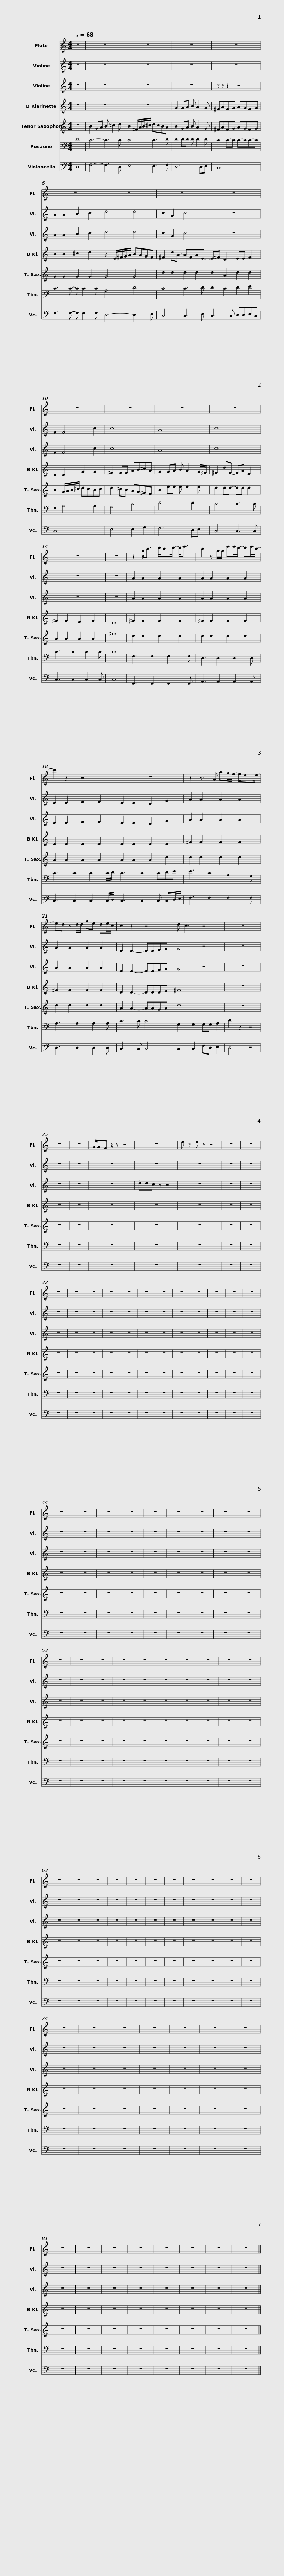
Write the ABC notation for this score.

X:1
%%score 1 2 3 4 5 6 7
L:1/8
Q:1/4=68
M:4/4
I:linebreak $
K:C
V:1 treble
V:2 treble
V:3 treble
V:4 treble transpose=-2
V:5 treble transpose=-14
V:6 bass
V:7 bass
V:1
 z8 | z8 | z8 | z8 |$ z8 | %5
 z8 | z8 | z8 |$ z8 | z8 | %10
 z8 | z8 |$ z8 | z8 | z8 | %15
 z2 a<c' d'/c'd'/- d'<e' |$ c'2 z a/a/ e'e'/d'/- d'e'/c'/- | c'2 z2 z4 | z8 | z2 z3/2 A/ ag/f/- f/ee/- |$ %20
 ed z d/d/ ge de/c/ | c2 z2 z4 | d c3 z4 | z8 | z8 | %25
 z8 | G/GF z/ z z4 |$ z8 | e z e z z4 | z8 | %30
 z8 | z8 | z8 | z8 | z8 | %35
 z8 | z8 | z8 | z8 | z8 | %40
 z8 | z8 |$ z8 | z8 | z8 | %45
 z8 | z8 | z8 | z8 | z8 | %50
 z8 | z8 | z8 | z8 | z8 | %55
 z8 | z8 | z8 | z8 |$ z8 | %60
 z8 | z8 | z8 | z8 | z8 | %65
 z8 | z8 | z8 | z8 | z8 | %70
 z8 | z8 | z8 | z8 | z8 | %75
 z8 |$ z8 | z8 | z8 | z8 | %80
 z8 | z8 | z8 | z8 | z8 | %85
 z8 | z8 | z8 |] %88
V:2
 z8 | z8 | z8 | z8 |$ z8 | %5
 A2 A2 B2 c2 | d4 d4 | c2 G2 c4 |$ z8 | F2 F4 c2 | %10
 c8 | A8 |$ c8 | z8 | z8 | %15
 A2 A2 A2 A2 |$ A2 A2 A2 A2 | E2 E2 F2 F2 | E2 E2 D2 G2 | A2 A2 A2 A2 |$ %20
 A2 A2 A2 A2 | E2 E2- EEFG | G4 z4 | z8 | z8 | %25
 z8 | z8 |$ z8 | z8 | z8 | %30
 z8 | z8 | z8 | z8 | z8 | %35
 z8 | z8 | z8 | z8 | z8 | %40
 z8 | z8 |$ z8 | z8 | z8 | %45
 z8 | z8 | z8 | z8 | z8 | %50
 z8 | z8 | z8 | z8 | z8 | %55
 z8 | z8 | z8 | z8 |$ z8 | %60
 z8 | z8 | z8 | z8 | z8 | %65
 z8 | z8 | z8 | z8 | z8 | %70
 z8 | z8 | z8 | z8 | z8 | %75
 z8 |$ z8 | z8 | z8 | z8 | %80
 z8 | z8 | z8 | z8 | z8 | %85
 z8 | z8 | z8 |] %88
V:3
 z8 | z8 | z8 | z8 |$ z z z2 z4 | %5
 A2 A2 B2 c2 | d4 d4 | c2 G2 c4 |$ z8 | F2 F4 c2 | %10
 c8 | A8 |$ c8 | z8 | z8 | %15
 A2 A2 A2 A2 |$ A2 A2 A2 A2 | E2 E2 F2 F2 | E2 E2 D2 G2 | A2 A2 A2 A2 |$ %20
 A2 A2 A2 A2 | E2 E2- EEFG | G4 z4 | z8 | z8 | %25
 z8 | z8 |$ .ddc z z4 | z8 | z8 | %30
 z8 | z8 | z8 | z8 | z8 | %35
 z8 | z8 | z8 | z8 | z8 | %40
 z8 | z8 |$ z8 | z8 | z8 | %45
 z8 | z8 | z8 | z8 | z8 | %50
 z8 | z8 | z8 | z8 | z8 | %55
 z8 | z8 | z8 | z8 |$ z8 | %60
 z8 | z8 | z8 | z8 | z8 | %65
 z8 | z8 | z8 | z8 | z8 | %70
 z8 | z8 | z8 | z8 | z8 | %75
 z8 |$ z8 | z8 | z8 | z8 | %80
 z8 | z8 | z8 | z8 | z8 | %85
 z8 | z8 | z8 |] %88
V:4
 z8 | z8 | z8 | G2 GA B A2 G |$ ^FAFG AGFG | %5
 B2 B2 ^c2 d2 | z2 E/^F/G/A/ BAGF | ^F2 dA- AFAE- |$ E^F D2 EE F2 | D2 D2 G2 G2 | %10
 ^F2 FF AB^cA | G2 GA B A2 G/^F/ |$ ^F2 dF- FA E2 | ^F2 F2 E2 F2 | D8 | %15
 ^F2 F2 F2 F2 |$ ^F2 F2 F2 F2 | D2 D2 D2 D2 | D2 D2 D2 D2 | ^F2 F2 F2 F2 |$ %20
 ^F2 F2 F2 F2 | D2 D2- DDDE | ^F8 | z8 | z8 | %25
 z8 | z8 |$ z8 | z8 | z8 | %30
 z8 | z8 | z8 | z8 | z8 | %35
 z8 | z8 | z8 | z8 | z8 | %40
 z8 | z8 |$ z8 | z8 | z8 | %45
 z8 | z8 | z8 | z8 | z8 | %50
 z8 | z8 | z8 | z8 | z8 | %55
 z8 | z8 | z8 | z8 |$ z8 | %60
 z8 | z8 | z8 | z8 | z8 | %65
 z8 | z8 | z8 | z8 | z8 | %70
 z8 | z8 | z8 | z8 | z8 | %75
 z8 |$ z8 | z8 | z8 | z8 | %80
 z8 | z8 | z8 | z8 | z8 | %85
 z8 | z8 | z8 |] %88
V:5
 z8 | B2 GA B ^c2 d | B2 ^F/A/B/^c/ dcBA | B2 GA B A2 G |$ ^FAFG AGFG | %5
 G2 G2 G2 G2 | G4 G4 | d2 d2 d2 d2 |$ d2 A2 d2 d2 | B2 G/A/B/^c/ dcBc | %10
 d2 ^cB AG^FE | B2 ee e e2 e |$ d2 dd- dd d2 | A2 A2 A2 A2 | ^f8 | %15
 d2 d2 d2 d2 |$ d2 d2 d2 d2 | A2 A2 A2 A2 | A2 A2 A2 d2 | d2 d2 d2 d2 |$ %20
 d2 d2 d2 d2 | A2 A2- AAGA | d8 | z8 | z8 | %25
 z8 | z8 |$ z8 | z8 | z8 | %30
 z8 | z8 | z8 | z8 | z8 | %35
 z8 | z8 | z8 | z8 | z8 | %40
 z8 | z8 |$ z8 | z8 | z8 | %45
 z8 | z8 | z8 | z8 | z8 | %50
 z8 | z8 | z8 | z8 | z8 | %55
 z8 | z8 | z8 | z8 |$ z8 | %60
 z8 | z8 | z8 | z8 | z8 | %65
 z8 | z8 | z8 | z8 | z8 | %70
 z8 | z8 | z8 | z8 | z8 | %75
 z8 |$ z8 | z8 | z8 | z8 | %80
 z8 | z8 | z8 | z8 | z8 | %85
 z8 | z8 | z8 |] %88
V:6
 D8 | C4- C3 C | C4 C3 D | D2 DD D D2 D |$ C2 C-C C-CC-C | %5
 C3 C- C C2 C | A,4 D4 | C4 C3 D |$ D2 C2 D2 E2 | F,2 A,4 A,2 | %10
 G,4 C4 | D6 D2 |$ C4 C3 C | C3 C2 C2 C | C8 | %15
 F,3 F,2 F,2 F, |$ D,3 D,2 D,2 D, | C3 C2 C2 C/D/ | C3 C2 CDE | E3 C2 A,2 G, |$ %20
 A,3 A,2 A,2 A, | C3 C C4 | G,2 G,2 G,G, A,2 | D2 z2 z4 | z8 | %25
 z8 | z8 |$ z8 | z8 | z8 | %30
 z8 | z8 | z8 | z8 | z8 | %35
 z8 | z8 | z8 | z8 | z8 | %40
 z8 | z8 |$ z8 | z8 | z8 | %45
 z8 | z8 | z8 | z8 | z8 | %50
 z8 | z8 | z8 | z8 | z8 | %55
 z8 | z8 | z8 | z8 |$ z8 | %60
 z8 | z8 | z8 | z8 | z8 | %65
 z8 | z8 | z8 | z8 | z8 | %70
 z8 | z8 | z8 | z8 | z8 | %75
 z8 |$ z8 | z8 | z8 | z8 | %80
 z8 | z8 | z8 | z8 | z8 | %85
 z8 | z8 | z8 |] %88
V:7
 D,8 | F,4- F,3 D, | E,4 E,3 F, | D,6 D,E, |$ C,8 | %5
 F,3 F,- F, F,2 F, | D,4- D,3 E, | C,4 C,3 E, |$ C,3 C, D,D,E,C, | C,8 | %10
 E,4 E,2 G,2 | F,6 D,E, |$ C,4 C,3 C, | C,3 C,2 C,2 C, | C,8 | %15
 F,,3 F,,2 F,,2 F,, |$ A,,3 A,,2 A,,2 A,, | C,3 C,2 C,2 C,/D,/ | C,3 C,2 C, C,D,/E,/ | F,3 F,2 F,2 F, |$ %20
 D,3 D,2 D,2 D, | C,3 C, C,4 | C,2 C,2 F,D, E,2 | D,4 z4 | z8 | %25
 z8 | z8 |$ z8 | z8 | z8 | %30
 z8 | z8 | z8 | z8 | z8 | %35
 z8 | z8 | z8 | z8 | z8 | %40
 z8 | z8 |$ z8 | z8 | z8 | %45
 z8 | z8 | z8 | z8 | z8 | %50
 z8 | z8 | z8 | z8 | z8 | %55
 z8 | z8 | z8 | z8 |$ z8 | %60
 z8 | z8 | z8 | z8 | z8 | %65
 z8 | z8 | z8 | z8 | z8 | %70
 z8 | z8 | z8 | z8 | z8 | %75
 z8 |$ z8 | z8 | z8 | z8 | %80
 z8 | z8 | z8 | z8 | z8 | %85
 z8 | z8 | z8 |] %88
